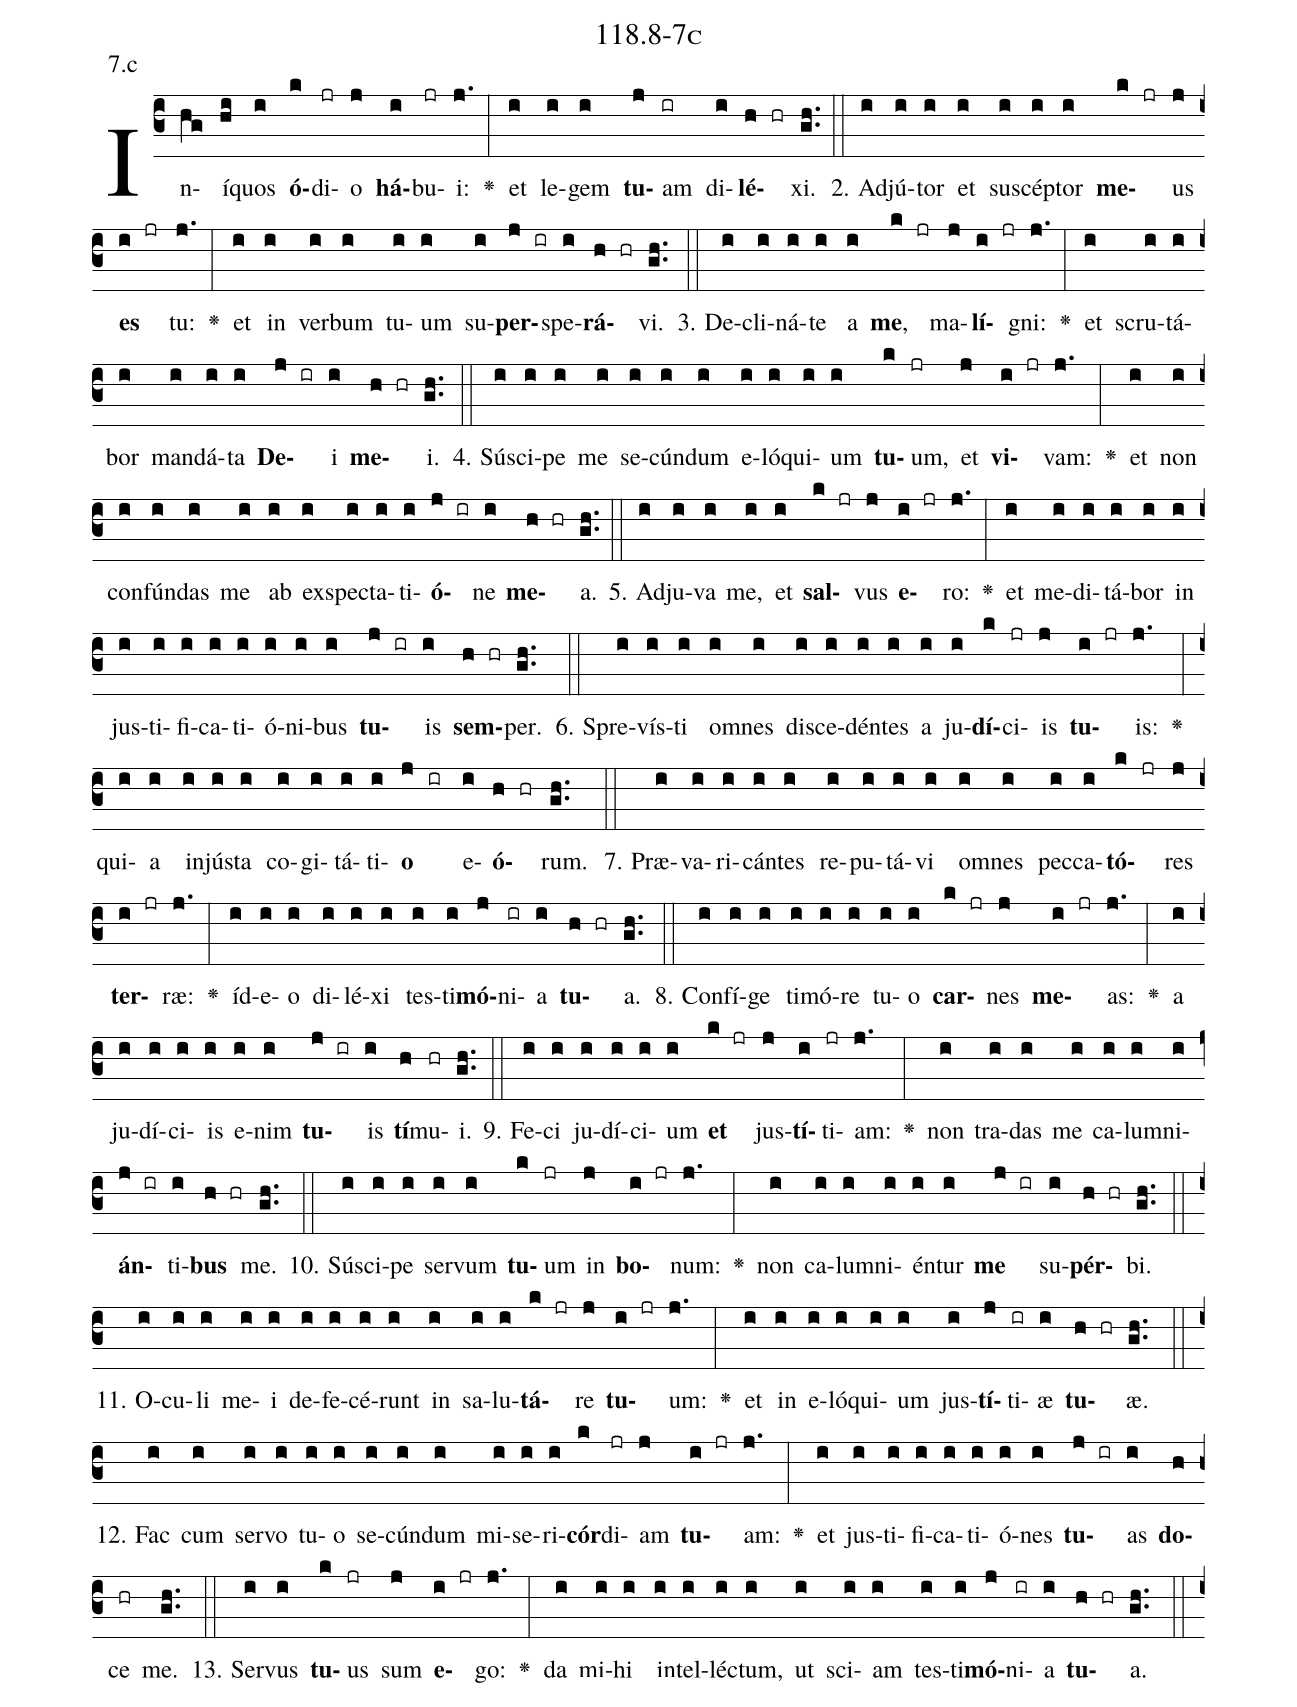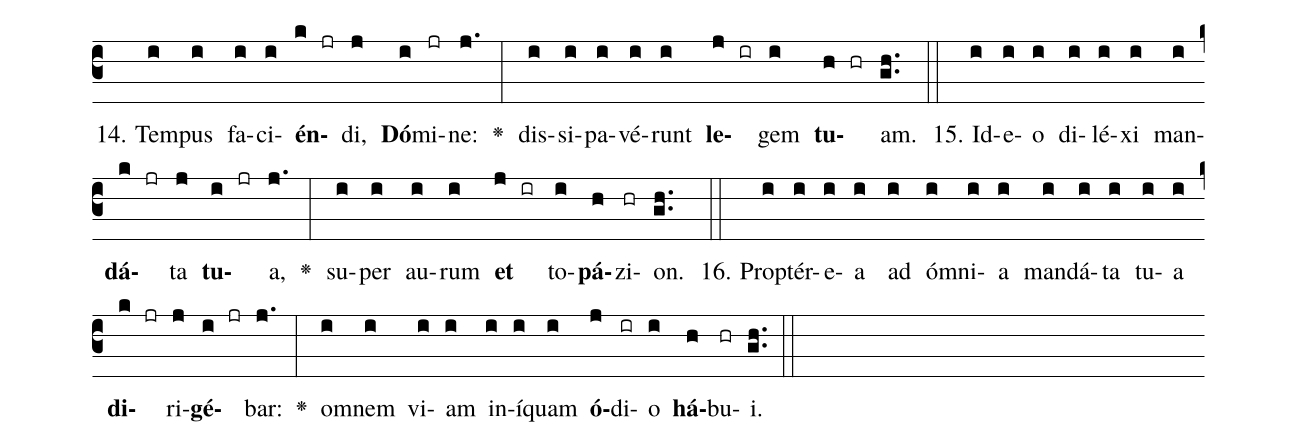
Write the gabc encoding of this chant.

name: 118.8-7c;
annotation: 7.c;
%%
(c3)In(hg)í(hi)quos(i) <b>ó</b>(k)di(jr)o(j) <b>há</b>(i)bu(jr)i:(j.) <v>\greheightstar</v>(:) et(i) le(i)gem(i) <b>tu</b>(j)am(ir) di(i)<b>lé</b>(h hr)xi.(gh..) (::)
2. Ad(i)jú(i)tor(i) et(i) su(i)scép(i)tor(i) <b>me</b>(k jr)us(j) <b>es</b>(i jr) tu:(j.) <v>\greheightstar</v>(:) et(i) in(i) ver(i)bum(i) tu(i)um(i) su(i)<b>per</b>(j ir)spe(i)<b>rá</b>(h hr)vi.(gh..) (::)
3. De(i)cli(i)ná(i)te(i) a(i) <b>me</b>,(k jr) ma(j)<b>lí</b>(i jr)gni:(j.) <v>\greheightstar</v>(:) et(i) scru(i)tá(i)bor(i) man(i)dá(i)ta(i) <b>De</b>(j ir)i(i) <b>me</b>(h hr)i.(gh..) (::)
4. Sú(i)sci(i)pe(i) me(i) se(i)cún(i)dum(i) e(i)ló(i)qui(i)um(i) <b>tu</b>(k)um,(jr) et(j) <b>vi</b>(i jr)vam:(j.) <v>\greheightstar</v>(:) et(i) non(i) con(i)fún(i)das(i) me(i) ab(i) ex(i)spec(i)ta(i)ti(i)<b>ó</b>(j ir)ne(i) <b>me</b>(h hr)a.(gh..) (::)
5. Ad(i)ju(i)va(i) me,(i) et(i) <b>sal</b>(k jr)vus(j) <b>e</b>(i jr)ro:(j.) <v>\greheightstar</v>(:) et(i) me(i)di(i)tá(i)bor(i) in(i) jus(i)ti(i)fi(i)ca(i)ti(i)ó(i)ni(i)bus(i) <b>tu</b>(j ir)is(i) <b>sem</b>(h hr)per.(gh..) (::)
6. Spre(i)vís(i)ti(i) om(i)nes(i) di(i)sce(i)dén(i)tes(i) a(i) ju(i)<b>dí</b>(k)ci(jr)is(j) <b>tu</b>(i jr)is:(j.) <v>\greheightstar</v>(:) qui(i)a(i) in(i)jús(i)ta(i) co(i)gi(i)tá(i)ti(i)<b>o</b>(j ir) e(i)<b>ó</b>(h hr)rum.(gh..) (::)
7. Præ(i)va(i)ri(i)cán(i)tes(i) re(i)pu(i)tá(i)vi(i) om(i)nes(i) pec(i)ca(i)<b>tó</b>(k jr)res(j) <b>ter</b>(i jr)ræ:(j.) <v>\greheightstar</v>(:) íd(i)e(i)o(i) di(i)lé(i)xi(i) tes(i)ti(i)<b>mó</b>(j)ni(ir)a(i) <b>tu</b>(h hr)a.(gh..) (::)
8. Con(i)fí(i)ge(i) ti(i)mó(i)re(i) tu(i)o(i) <b>car</b>(k jr)nes(j) <b>me</b>(i jr)as:(j.) <v>\greheightstar</v>(:) a(i) ju(i)dí(i)ci(i)is(i) e(i)nim(i) <b>tu</b>(j ir)is(i) <b>tí</b>(h)mu(hr)i.(gh..) (::)
9. Fe(i)ci(i) ju(i)dí(i)ci(i)um(i) <b>et</b>(k jr) jus(j)<b>tí</b>(i)ti(jr)am:(j.) <v>\greheightstar</v>(:) non(i) tra(i)das(i) me(i) ca(i)lum(i)ni(i)<b>án</b>(j ir)ti(i)<b>bus</b>(h hr) me.(gh..) (::)
10. Sú(i)sci(i)pe(i) ser(i)vum(i) <b>tu</b>(k)um(jr) in(j) <b>bo</b>(i jr)num:(j.) <v>\greheightstar</v>(:) non(i) ca(i)lum(i)ni(i)én(i)tur(i) <b>me</b>(j ir) su(i)<b>pér</b>(h hr)bi.(gh..) (::)
11. O(i)cu(i)li(i) me(i)i(i) de(i)fe(i)cé(i)runt(i) in(i) sa(i)lu(i)<b>tá</b>(k jr)re(j) <b>tu</b>(i jr)um:(j.) <v>\greheightstar</v>(:) et(i) in(i) e(i)ló(i)qui(i)um(i) jus(i)<b>tí</b>(j)ti(ir)æ(i) <b>tu</b>(h hr)æ.(gh..) (::)
12. Fac(i) cum(i) ser(i)vo(i) tu(i)o(i) se(i)cún(i)dum(i) mi(i)se(i)ri(i)<b>cór</b>(k)di(jr)am(j) <b>tu</b>(i jr)am:(j.) <v>\greheightstar</v>(:) et(i) jus(i)ti(i)fi(i)ca(i)ti(i)ó(i)nes(i) <b>tu</b>(j ir)as(i) <b>do</b>(h)ce(hr) me.(gh..) (::)
13. Ser(i)vus(i) <b>tu</b>(k)us(jr) sum(j) <b>e</b>(i jr)go:(j.) <v>\greheightstar</v>(:) da(i) mi(i)hi(i) in(i)tel(i)léc(i)tum,(i) ut(i) sci(i)am(i) tes(i)ti(i)<b>mó</b>(j)ni(ir)a(i) <b>tu</b>(h hr)a.(gh..) (::)
14. Tem(i)pus(i) fa(i)ci(i)<b>én</b>(k jr)di,(j) <b>Dó</b>(i)mi(jr)ne:(j.) <v>\greheightstar</v>(:) dis(i)si(i)pa(i)vé(i)runt(i) <b>le</b>(j ir)gem(i) <b>tu</b>(h hr)am.(gh..) (::)
15. Id(i)e(i)o(i) di(i)lé(i)xi(i) man(i)<b>dá</b>(k jr)ta(j) <b>tu</b>(i jr)a,(j.) <v>\greheightstar</v>(:) su(i)per(i) au(i)rum(i) <b>et</b>(j ir) to(i)<b>pá</b>(h)zi(hr)on.(gh..) (::)
16. Prop(i)tér(i)e(i)a(i) ad(i) óm(i)ni(i)a(i) man(i)dá(i)ta(i) tu(i)a(i) <b>di</b>(k jr)ri(j)<b>gé</b>(i jr)bar:(j.) <v>\greheightstar</v>(:) om(i)nem(i) vi(i)am(i) in(i)í(i)quam(i) <b>ó</b>(j)di(ir)o(i) <b>há</b>(h)bu(hr)i.(gh..) (::)
